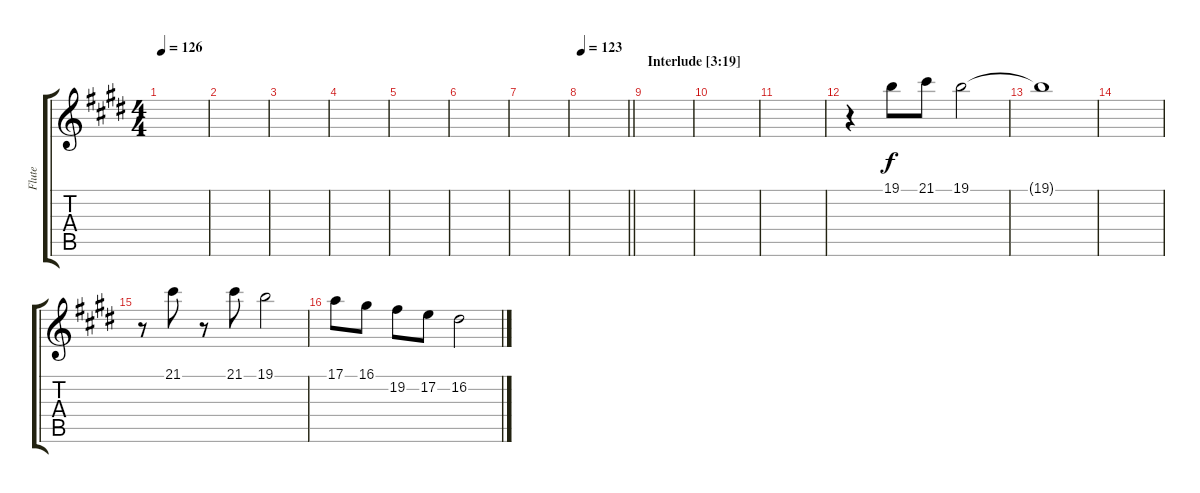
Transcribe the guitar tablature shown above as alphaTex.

\track ("Flute" "Flute") {instrument flute}
\staff {score tabs}
\tuning (E4 B3 G3 D3 A2 E2) {hide}
\ts (4 4)
\tempo 126
\clef g2
\ks c#minor
|
|
|
|
|
|
|
\tempo 123
\barLineRight lightlight
|
\section ("" "Interlude [3:19]")
|
|
|
r.4 19.1.8 21.1.8 19.1.2 |
19.1{t}.1{volume 0} |
|
r.8 21.1.8{volume 11} r.8 21.1.8 19.1.2 |
17.1.8 16.1.8 19.2.8 17.2.8 16.2.2
